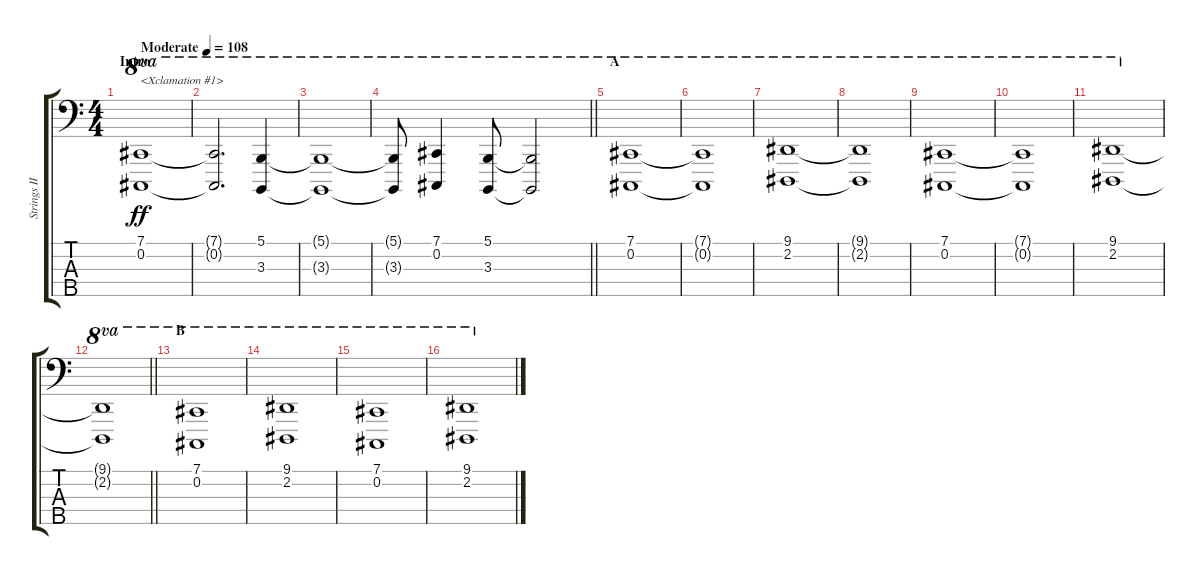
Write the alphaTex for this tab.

\track ("Strings II" "Strings II") {instrument stringensemble1}
\staff {score tabs}
\tuning (Gb2 Db2 Ab1 Eb1 Bb0) {hide}
\ts (4 4)
\section ("" "Intro")
\tempo (108 "Moderate")
\clef f4
\ks c
(7.1 0.2).1{ot 8va txt "<Xclamation #1>" dy ff instrument stringensemble1} |
(7.1{t} 0.2{t}).2{d ot 8va} (5.1 3.3).4{ot 8va} |
(5.1{t} 3.3{t}).1{ot 8va} |
\barLineRight lightlight
(5.1{t} 3.3{t}).8{ot 8va} (7.1 0.2).4{ot 8va} (5.1 3.3).8{ot 8va} (5.1{t} 3.3{t}).2{ot 8va} |
\section ("" "A")
(7.1 0.2).1{ot 8va} |
(7.1{t} 0.2{t}).1{ot 8va} |
(9.1 2.2).1{ot 8va} |
(9.1{t} 2.2{t}).1{ot 8va} |
(7.1 0.2).1{ot 8va} |
(7.1{t} 0.2{t}).1{ot 8va} |
(9.1 2.2).1{ot 8va} |
\barLineRight lightlight
(9.1{t} 2.2{t}).1{ot 8va} |
\section ("" "B")
(7.1 0.2).1{ot 8va} |
(9.1 2.2).1{ot 8va} |
(7.1 0.2).1{ot 8va} |
(9.1 2.2).1{ot 8va}
